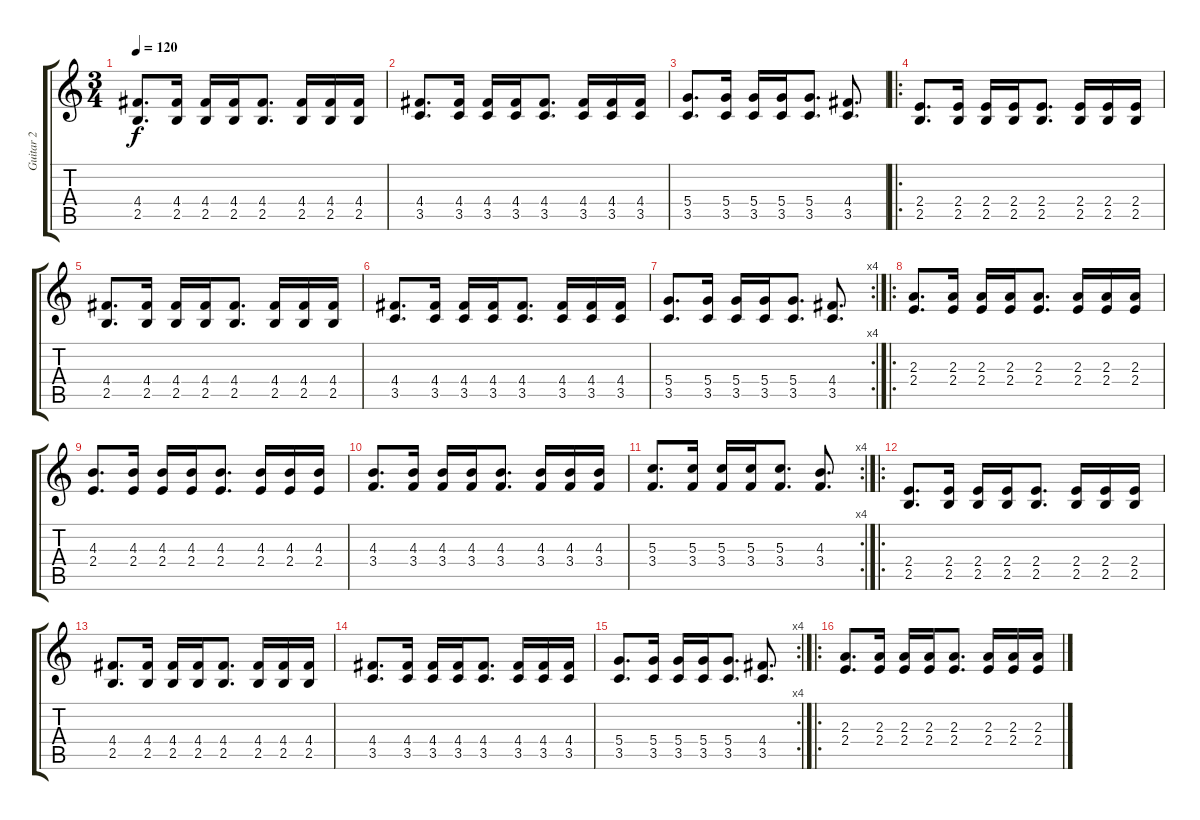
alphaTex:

\track ("Guitar 2" "Guitar 2") {instrument distortionguitar}
\staff {score tabs}
\tuning (E4 B3 G3 D3 A2 E2) {hide}
\ts (3 4)
\tempo 120
\clef g2
\ks c
(4.4 2.5).8{d dy f} (4.4 2.5).16 (4.4 2.5).16 (4.4 2.5).16 (4.4 2.5).8{d} (4.4 2.5).16 (4.4 2.5).16 (4.4 2.5).16 |
(4.4 3.5).8{d} (4.4 3.5).16 (4.4 3.5).16 (4.4 3.5).16 (4.4 3.5).8{d} (4.4 3.5).16 (4.4 3.5).16 (4.4 3.5).16 |
(5.4 3.5).8{d} (5.4 3.5).16 (5.4 3.5).16 (5.4 3.5).16 (5.4 3.5).8{d} (4.4 3.5).8{d} |
\ro
(2.4 2.5).8{d} (2.4 2.5).16 (2.4 2.5).16 (2.4 2.5).16 (2.4 2.5).8{d} (2.4 2.5).16 (2.4 2.5).16 (2.4 2.5).16 |
(4.4 2.5).8{d} (4.4 2.5).16 (4.4 2.5).16 (4.4 2.5).16 (4.4 2.5).8{d} (4.4 2.5).16 (4.4 2.5).16 (4.4 2.5).16 |
(4.4 3.5).8{d} (4.4 3.5).16 (4.4 3.5).16 (4.4 3.5).16 (4.4 3.5).8{d} (4.4 3.5).16 (4.4 3.5).16 (4.4 3.5).16 |
\rc 4
(5.4 3.5).8{d} (5.4 3.5).16 (5.4 3.5).16 (5.4 3.5).16 (5.4 3.5).8{d} (4.4 3.5).8{d} |
\ro
(2.3 2.4).8{d} (2.3 2.4).16 (2.3 2.4).16 (2.3 2.4).16 (2.3 2.4).8{d} (2.3 2.4).16 (2.3 2.4).16 (2.3 2.4).16 |
(4.3 2.4).8{d} (4.3 2.4).16 (4.3 2.4).16 (4.3 2.4).16 (4.3 2.4).8{d} (4.3 2.4).16 (4.3 2.4).16 (4.3 2.4).16 |
(4.3 3.4).8{d} (4.3 3.4).16 (4.3 3.4).16 (4.3 3.4).16 (4.3 3.4).8{d} (4.3 3.4).16 (4.3 3.4).16 (4.3 3.4).16 |
\rc 4
(5.3 3.4).8{d} (5.3 3.4).16 (5.3 3.4).16 (5.3 3.4).16 (5.3 3.4).8{d} (4.3 3.4).8{d} |
\ro
(2.4 2.5).8{d} (2.4 2.5).16 (2.4 2.5).16 (2.4 2.5).16 (2.4 2.5).8{d} (2.4 2.5).16 (2.4 2.5).16 (2.4 2.5).16 |
(4.4 2.5).8{d} (4.4 2.5).16 (4.4 2.5).16 (4.4 2.5).16 (4.4 2.5).8{d} (4.4 2.5).16 (4.4 2.5).16 (4.4 2.5).16 |
(4.4 3.5).8{d} (4.4 3.5).16 (4.4 3.5).16 (4.4 3.5).16 (4.4 3.5).8{d} (4.4 3.5).16 (4.4 3.5).16 (4.4 3.5).16 |
\rc 4
(5.4 3.5).8{d} (5.4 3.5).16 (5.4 3.5).16 (5.4 3.5).16 (5.4 3.5).8{d} (4.4 3.5).8{d} |
\ro
(2.3 2.4).8{d} (2.3 2.4).16 (2.3 2.4).16 (2.3 2.4).16 (2.3 2.4).8{d} (2.3 2.4).16 (2.3 2.4).16 (2.3 2.4).16
